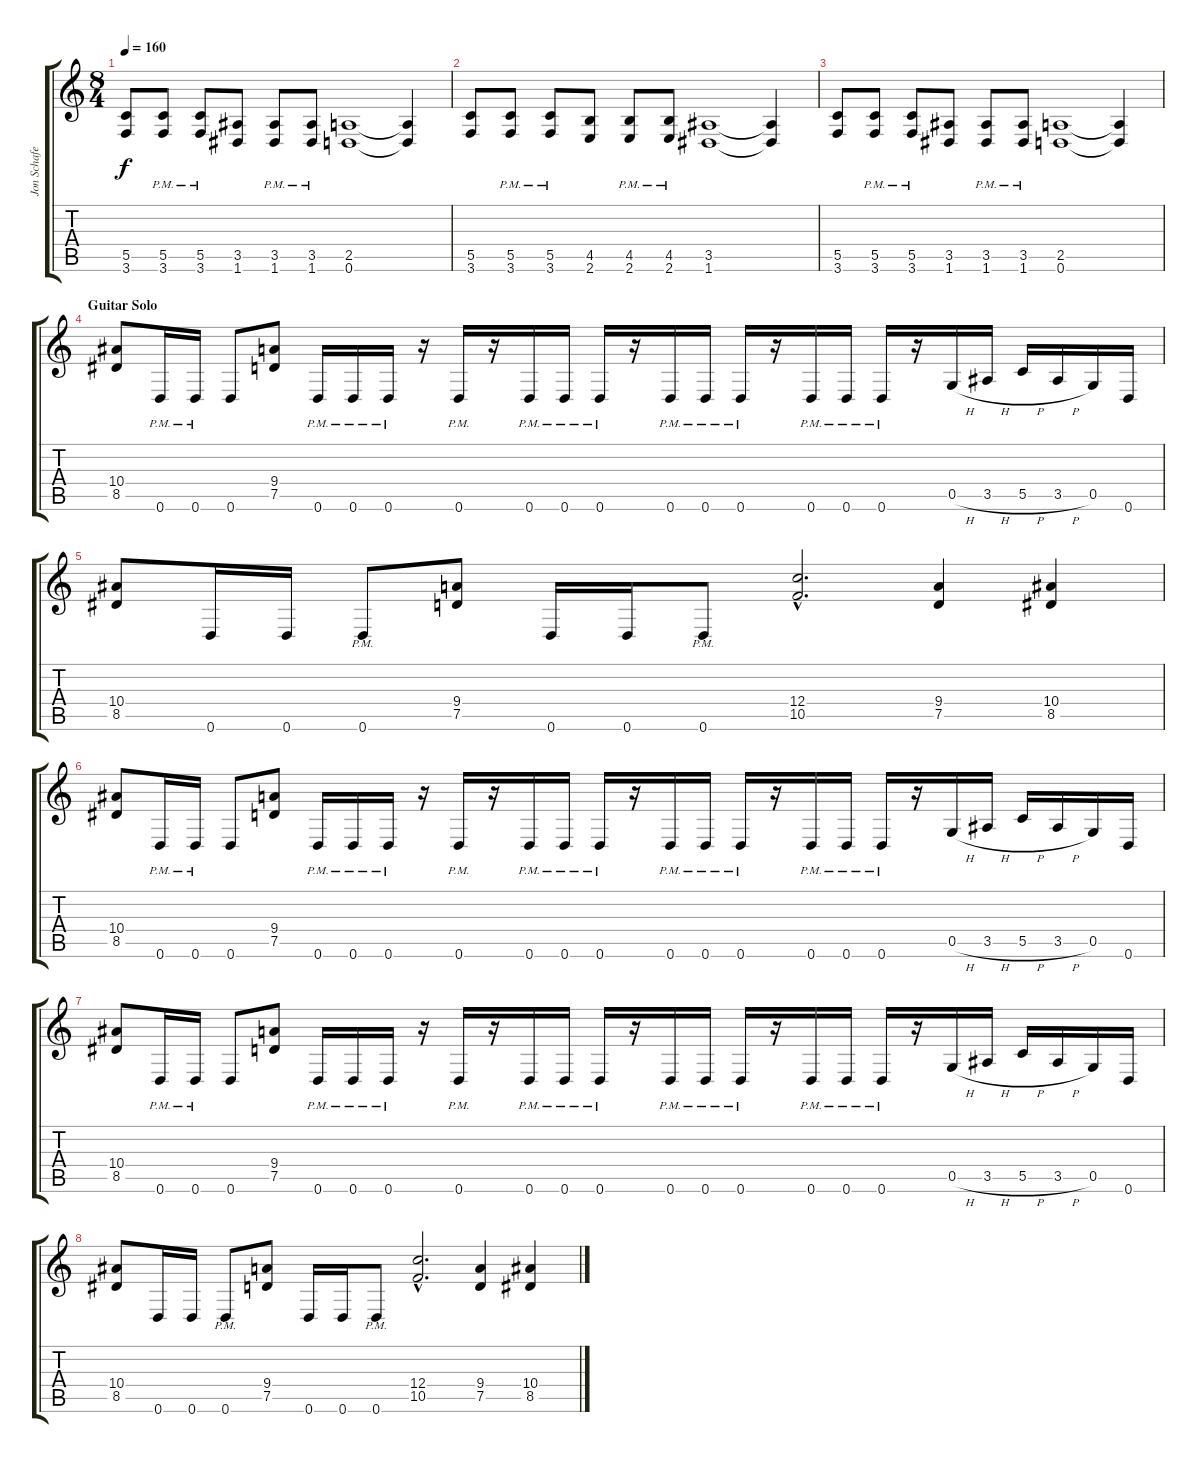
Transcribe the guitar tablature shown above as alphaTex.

\track ("Jon Schafer" "Jon Schafe") {instrument distortionguitar}
\staff {score tabs}
\tuning (D4 A3 F3 C3 G2 D2) {hide}
\ts (8 4)
\tempo 160
\clef g2
\ks c
(5.5 3.6).8{dy f} (5.5{pm} 3.6{pm}).8 (5.5{pm} 3.6{pm}).8 (3.5 1.6).8 (3.5{pm} 1.6{pm}).8 (3.5{pm} 1.6{pm}).8 (2.5 0.6).1 (2.5{t} 0.6{t}).4 |
(5.5 3.6).8 (5.5{pm} 3.6{pm}).8 (5.5{pm} 3.6{pm}).8 (4.5 2.6).8 (4.5{pm} 2.6{pm}).8 (4.5{pm} 2.6{pm}).8 (3.5 1.6).1 (3.5{t} 1.6{t}).4 |
(5.5 3.6).8 (5.5{pm} 3.6{pm}).8 (5.5{pm} 3.6{pm}).8 (3.5 1.6).8 (3.5{pm} 1.6{pm}).8 (3.5{pm} 1.6{pm}).8 (2.5 0.6).1 (2.5{t} 0.6{t}).4 |
\section ("" "Guitar Solo")
(10.4 8.5).8 0.6{pm}.16 0.6{pm}.16 0.6.8 (9.4 7.5).8 0.6{pm}.16 0.6{pm}.16 0.6{pm}.16 r.16 0.6{pm}.16 r.16 0.6{pm}.16 0.6{pm}.16 0.6{pm}.16 r.16 0.6{pm}.16 0.6{pm}.16 0.6{pm}.16 r.16 0.6{pm}.16 0.6{pm}.16 0.6{pm}.16 r.16 0.5{h}.16 3.5{h}.16 5.5{h}.16 3.5{h}.16 0.5.16 0.6.16 |
(10.4 8.5).8 0.6.16 0.6.16 0.6{pm}.8 (9.4 7.5).8 0.6.16 0.6.16 0.6{pm}.8 (12.4{hac} 10.5{hac}).2{d} (9.4 7.5).4 (10.4 8.5).4 |
(10.4 8.5).8 0.6{pm}.16 0.6{pm}.16 0.6.8 (9.4 7.5).8 0.6{pm}.16 0.6{pm}.16 0.6{pm}.16 r.16 0.6{pm}.16 r.16 0.6{pm}.16 0.6{pm}.16 0.6{pm}.16 r.16 0.6{pm}.16 0.6{pm}.16 0.6{pm}.16 r.16 0.6{pm}.16 0.6{pm}.16 0.6{pm}.16 r.16 0.5{h}.16 3.5{h}.16 5.5{h}.16 3.5{h}.16 0.5.16 0.6.16 |
(10.4 8.5).8 0.6{pm}.16 0.6{pm}.16 0.6.8 (9.4 7.5).8 0.6{pm}.16 0.6{pm}.16 0.6{pm}.16 r.16 0.6{pm}.16 r.16 0.6{pm}.16 0.6{pm}.16 0.6{pm}.16 r.16 0.6{pm}.16 0.6{pm}.16 0.6{pm}.16 r.16 0.6{pm}.16 0.6{pm}.16 0.6{pm}.16 r.16 0.5{h}.16 3.5{h}.16 5.5{h}.16 3.5{h}.16 0.5.16 0.6.16 |
(10.4 8.5).8 0.6.16 0.6.16 0.6{pm}.8 (9.4 7.5).8 0.6.16 0.6.16 0.6{pm}.8 (12.4{hac} 10.5{hac}).2{d} (9.4 7.5).4 (10.4 8.5).4
